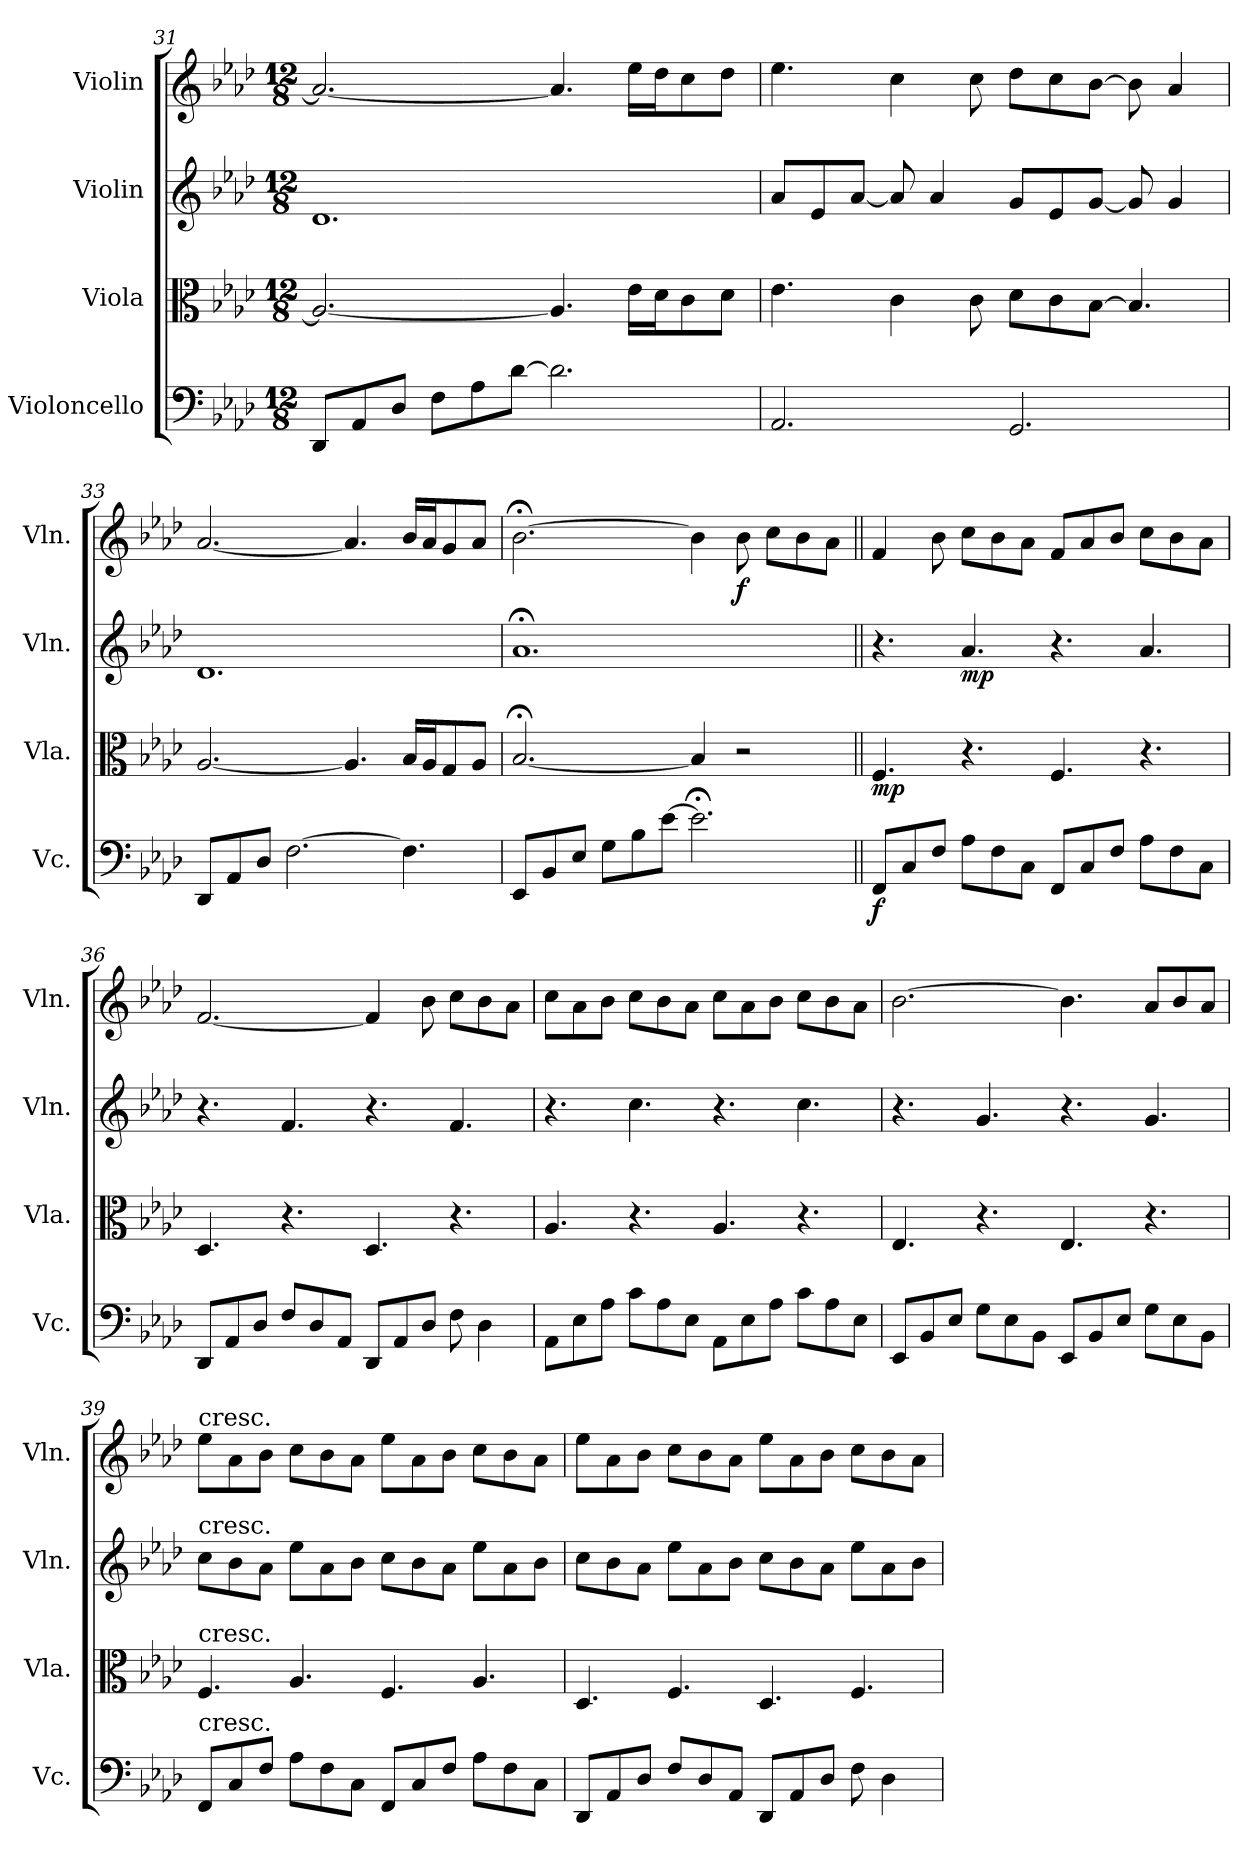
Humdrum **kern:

**kern	**dynam	**kern	**dynam	**kern	**dynam	**kern	**dynam
*part4	*part4	*part3	*part3	*part2	*part2	*part1	*part1
*staff4	*staff4	*staff3	*staff3	*staff2	*staff2	*staff1	*staff1
*I"Violoncello	*	*I"Viola	*	*I"Violin	*	*I"Violin	*
*I'Vc.	*	*I'Vla.	*	*I'Vln.	*	*I'Vln.	*
*clefF4	*	*clefC3	*	*clefG2	*	*clefG2	*
*k[b-e-a-d-]	*	*k[b-e-a-d-]	*	*k[b-e-a-d-]	*	*k[b-e-a-d-]	*
*M12/8	*	*M12/8	*	*M12/8	*	*M12/8	*
=31	=31	=31	=31	=31	=31	=31	=31
8DD-/L	.	2.A-/_	.	1.d-	.	2.a-/_	.
8AA-/	.	.	.	.	.	.	.
8D-/J	.	.	.	.	.	.	.
8F\L	.	.	.	.	.	.	.
8A-\	.	.	.	.	.	.	.
[8d-\J	.	.	.	.	.	.	.
2.d-\]	.	4.A-/]	.	.	.	4.a-/]	.
.	.	16e-\LL	.	.	.	16ee-\LL	.
.	.	16d-\J	.	.	.	16dd-\J	.
.	.	8c\	.	.	.	8cc\	.
.	.	8d-\J	.	.	.	8dd-\J	.
=32	=32	=32	=32	=32	=32	=32	=32
2.AA-/	.	4.e-\	.	8a-/L	.	4.ee-\	.
.	.	.	.	8e-/	.	.	.
.	.	.	.	[8a-/J	.	.	.
.	.	4c\	.	8a-/]	.	4cc\	.
.	.	.	.	4a-/	.	.	.
.	.	8c\	.	.	.	8cc\	.
2.GG/	.	8d-\L	.	8g/L	.	8dd-\L	.
.	.	8c\	.	8e-/	.	8cc\	.
.	.	[8B-\J	.	[8g/J	.	[8b-\J	.
.	.	4.B-/]	.	8g/]	.	8b-\]	.
.	.	.	.	4g/	.	4a-/	.
!!LO:PB:g=z
=33	=33	=33	=33	=33	=33	=33	=33
8DD-/L	.	[2.A-/	.	1.d-	.	[2.a-/	.
8AA-/	.	.	.	.	.	.	.
8D-/J	.	.	.	.	.	.	.
[2.F\	.	.	.	.	.	.	.
.	.	4.A-/]	.	.	.	4.a-/]	.
4.F\]	.	16B-/LL	.	.	.	16b-/LL	.
.	.	16A-/J	.	.	.	16a-/J	.
.	.	8G/	.	.	.	8g/	.
.	.	8A-/J	.	.	.	8a-/J	.
=34	=34	=34	=34	=34	=34	=34	=34
8EE-/L	.	[2.B-;</	.	1.a-;<	.	[2.b-;<\	.
8BB-/	.	.	.	.	.	.	.
8E-/J	.	.	.	.	.	.	.
8G\L	.	.	.	.	.	.	.
8B-\	.	.	.	.	.	.	.
[8e-\J	.	.	.	.	.	.	.
2.e-;<\]	.	4B-/]	.	.	.	4b-\]	.
!	!	!	!	!	!	!	!LO:DY:b
.	.	2r	.	.	.	8b-\	f
.	.	.	.	.	.	8cc\L	.
.	.	.	.	.	.	8b-\	.
.	.	.	.	.	.	8a-\J	.
=35||	=35||	=35||	=35||	=35||	=35||	=35||	=35||
!	!LO:DY:b	!	!LO:DY:b	!	!	!	!
8FF/L	f	4.F/	mp	4.r	.	4f/	.
8C/	.	.	.	.	.	.	.
8F/J	.	.	.	.	.	8b-\	.
!	!	!	!	!	!LO:DY:b	!	!
8A-\L	.	4.r	.	4.a-/	mp	8cc\L	.
8F\	.	.	.	.	.	8b-\	.
8C\J	.	.	.	.	.	8a-\J	.
8FF/L	.	4.F/	.	4.r	.	8f/L	.
8C/	.	.	.	.	.	8a-/	.
8F/J	.	.	.	.	.	8b-/J	.
8A-\L	.	4.r	.	4.a-/	.	8cc\L	.
8F\	.	.	.	.	.	8b-\	.
8C\J	.	.	.	.	.	8a-\J	.
!!LO:LB:g=z
=36	=36	=36	=36	=36	=36	=36	=36
8DD-/L	.	4.D-/	.	4.r	.	[2.f/	.
8AA-/	.	.	.	.	.	.	.
8D-/J	.	.	.	.	.	.	.
8F/L	.	4.r	.	4.f/	.	.	.
8D-/	.	.	.	.	.	.	.
8AA-/J	.	.	.	.	.	.	.
8DD-/L	.	4.D-/	.	4.r	.	4f/]	.
8AA-/	.	.	.	.	.	.	.
8D-/J	.	.	.	.	.	8b-\	.
8F\	.	4.r	.	4.f/	.	8cc\L	.
4D-\	.	.	.	.	.	8b-\	.
.	.	.	.	.	.	8a-\J	.
=37	=37	=37	=37	=37	=37	=37	=37
8AA-\L	.	4.A-/	.	4.r	.	8cc\L	.
8E-\	.	.	.	.	.	8a-\	.
8A-\J	.	.	.	.	.	8b-\J	.
8c\L	.	4.r	.	4.cc\	.	8cc\L	.
8A-\	.	.	.	.	.	8b-\	.
8E-\J	.	.	.	.	.	8a-\J	.
8AA-\L	.	4.A-/	.	4.r	.	8cc\L	.
8E-\	.	.	.	.	.	8a-\	.
8A-\J	.	.	.	.	.	8b-\J	.
8c\L	.	4.r	.	4.cc\	.	8cc\L	.
8A-\	.	.	.	.	.	8b-\	.
8E-\J	.	.	.	.	.	8a-\J	.
=38	=38	=38	=38	=38	=38	=38	=38
8EE-/L	.	4.E-/	.	4.r	.	[2.b-\	.
8BB-/	.	.	.	.	.	.	.
8E-/J	.	.	.	.	.	.	.
8G\L	.	4.r	.	4.g/	.	.	.
8E-\	.	.	.	.	.	.	.
8BB-\J	.	.	.	.	.	.	.
8EE-/L	.	4.E-/	.	4.r	.	4.b-\]	.
8BB-/	.	.	.	.	.	.	.
8E-/J	.	.	.	.	.	.	.
8G\L	.	4.r	.	4.g/	.	8a-/L	.
8E-\	.	.	.	.	.	8b-/	.
8BB-\J	.	.	.	.	.	8a-/J	.
!!LO:LB:g=z
=39	=39	=39	=39	=39	=39	=39	=39
!	!	!	!	!	!	!LO:TX:a:t=cresc.	!
!	!	!	!	!LO:TX:a:t=cresc.	!	!	!
!	!	!LO:TX:a:t=cresc.	!	!	!	!	!
!LO:TX:a:t=cresc.	!	!	!	!	!	!	!
8FF/L	.	4.F/	.	8cc\L	.	8ee-\L	.
8C/	.	.	.	8b-\	.	8a-\	.
8F/J	.	.	.	8a-\J	.	8b-\J	.
8A-\L	.	4.A-/	.	8ee-\L	.	8cc\L	.
8F\	.	.	.	8a-\	.	8b-\	.
8C\J	.	.	.	8b-\J	.	8a-\J	.
8FF/L	.	4.F/	.	8cc\L	.	8ee-\L	.
8C/	.	.	.	8b-\	.	8a-\	.
8F/J	.	.	.	8a-\J	.	8b-\J	.
8A-\L	.	4.A-/	.	8ee-\L	.	8cc\L	.
8F\	.	.	.	8a-\	.	8b-\	.
8C\J	.	.	.	8b-\J	.	8a-\J	.
=40	=40	=40	=40	=40	=40	=40	=40
8DD-/L	.	4.D-/	.	8cc\L	.	8ee-\L	.
8AA-/	.	.	.	8b-\	.	8a-\	.
8D-/J	.	.	.	8a-\J	.	8b-\J	.
8F/L	.	4.F/	.	8ee-\L	.	8cc\L	.
8D-/	.	.	.	8a-\	.	8b-\	.
8AA-/J	.	.	.	8b-\J	.	8a-\J	.
8DD-/L	.	4.D-/	.	8cc\L	.	8ee-\L	.
8AA-/	.	.	.	8b-\	.	8a-\	.
8D-/J	.	.	.	8a-\J	.	8b-\J	.
8F\	.	4.F/	.	8ee-\L	.	8cc\L	.
4D-\	.	.	.	8a-\	.	8b-\	.
.	.	.	.	8b-\J	.	8a-\J	.
=	=	=	=	=	=	=	=
*-	*-	*-	*-	*-	*-	*-	*-
